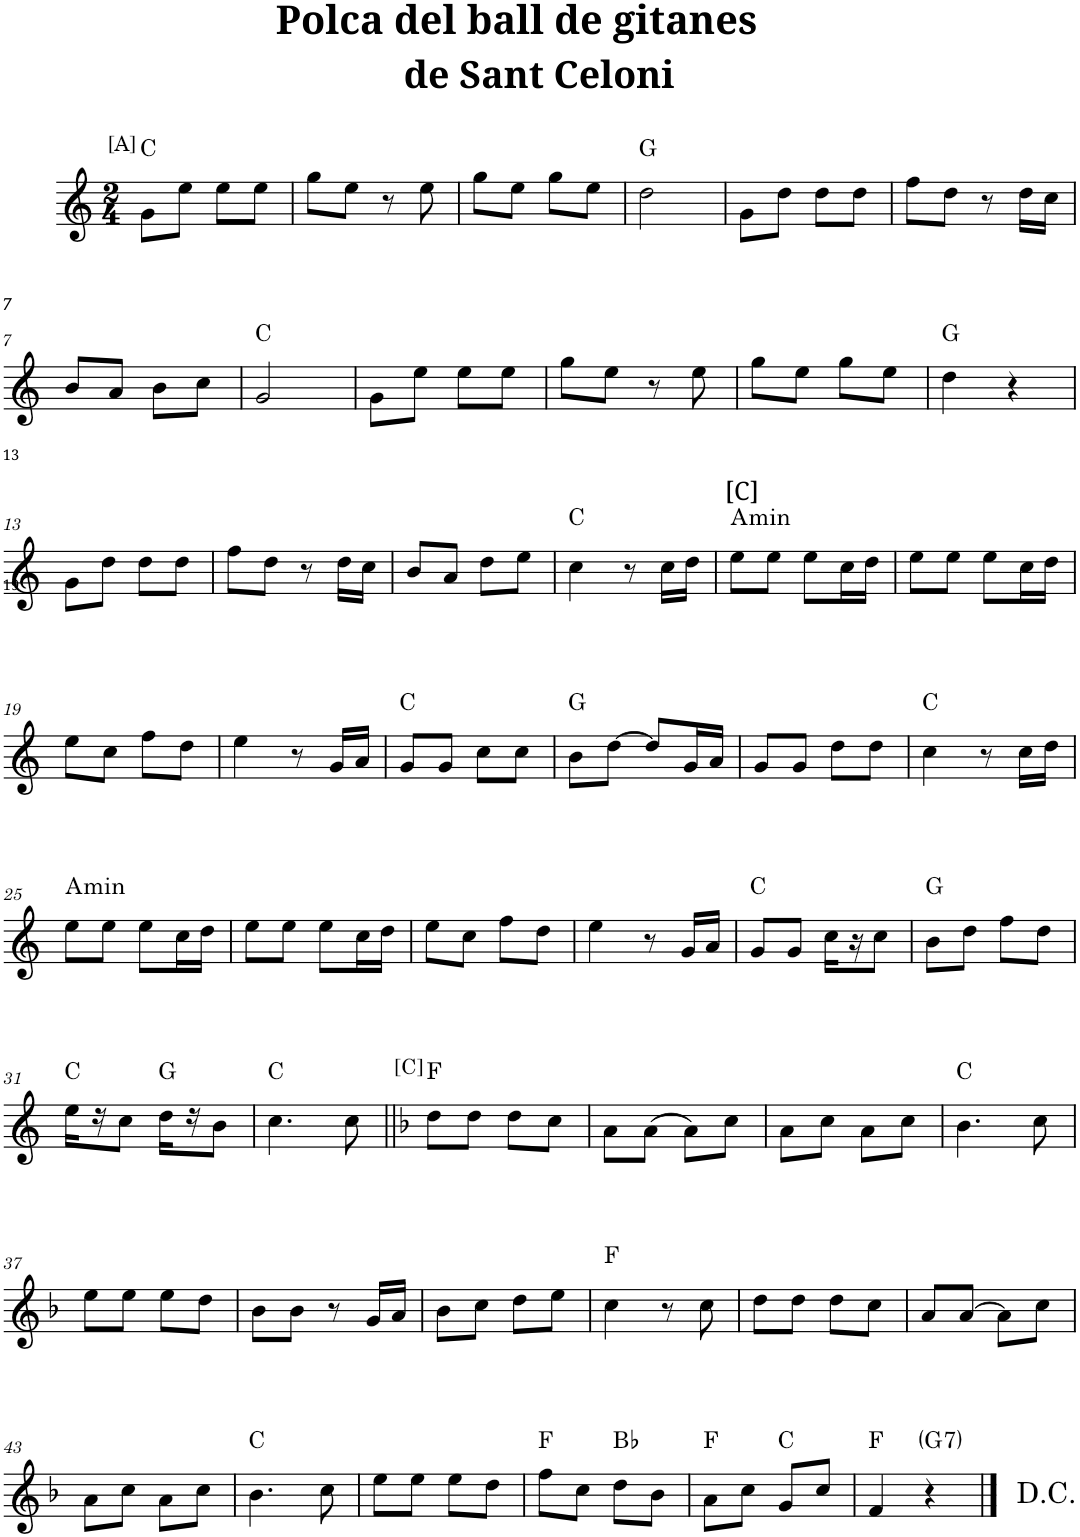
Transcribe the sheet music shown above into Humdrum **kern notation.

**kern	**harte
*part1	*part1
*staff1	*
*I"Voice	*
*I'V	*
*clefG2	*
*k[]	*
*M2/4	*
=1	=1
!LO:TX:a:t=[A]	!
8g\L	C:maj
8ee\J	.
8ee\L	.
8ee\J	.
=2	=2
8gg\L	.
8ee\J	.
8r	.
8ee\	.
=3	=3
8gg\L	.
8ee\J	.
8gg\L	.
8ee\J	.
=4	=4
2dd\	G:maj
=5	=5
8g\L	.
8dd\J	.
8dd\L	.
8dd\J	.
=6	=6
8ff\L	.
8dd\J	.
8r	.
16dd\LL	.
16cc\JJ	.
!!LO:LB:g=z
=7	=7
8b/L	.
8a/J	.
8b\L	.
8cc\J	.
=8	=8
2g/	C:maj
=9	=9
8g\L	.
8ee\J	.
8ee\L	.
8ee\J	.
=10	=10
8gg\L	.
8ee\J	.
8r	.
8ee\	.
=11	=11
8gg\L	.
8ee\J	.
8gg\L	.
8ee\J	.
=12	=12
4dd\	G:maj
4r	.
!!LO:LB:g=z
=13	=13
8g\L	.
8dd\J	.
8dd\L	.
8dd\J	.
=14	=14
8ff\L	.
8dd\J	.
8r	.
16dd\LL	.
16cc\JJ	.
=15	=15
8b/L	.
8a/J	.
8dd\L	.
8ee\J	.
=16	=16
4cc\	C:maj
8r	.
16cc\LL	.
!LO:TX:a:t=[C]	!
16dd\JJ	.
=17	=17
!	!LO:H:kt=min
8ee\L	A:min
8ee\J	.
8ee\L	.
16cc\L	.
16dd\JJ	.
=18	=18
8ee\L	.
8ee\J	.
8ee\L	.
16cc\L	.
16dd\JJ	.
!!LO:LB:g=z
=19	=19
8ee\L	.
8cc\J	.
8ff\L	.
8dd\J	.
=20	=20
4ee\	.
8r	.
16g/LL	.
16a/JJ	.
=21	=21
8g/L	C:maj
8g/J	.
8cc\L	.
8cc\J	.
=22	=22
8b\L	G:maj
[>8dd\J	.
8dd/L]	.
16g/L	.
16a/JJ	.
=23	=23
8g/L	.
8g/J	.
8dd\L	.
8dd\J	.
=24	=24
4cc\	C:maj
8r	.
16cc\LL	.
16dd\JJ	.
!!LO:LB:g=z
=25	=25
!	!LO:H:kt=min
8ee\L	A:min
8ee\J	.
8ee\L	.
16cc\L	.
16dd\JJ	.
=26	=26
8ee\L	.
8ee\J	.
8ee\L	.
16cc\L	.
16dd\JJ	.
=27	=27
8ee\L	.
8cc\J	.
8ff\L	.
8dd\J	.
=28	=28
4ee\	.
8r	.
16g/LL	.
16a/JJ	.
=29	=29
8g/L	C:maj
8g/J	.
16cc\LL	.
16r	.
8cc\J	.
=30	=30
8b\L	G:maj
8dd\J	.
8ff\L	.
8dd\J	.
!!LO:LB:g=z
=31	=31
16ee\LL	C:maj
16r	.
8cc\J	.
16dd\LL	G:maj
16r	.
8b\J	.
=32	=32
4.cc\	C:maj
8cc\	.
=33||	=33||
*k[b-]	*
!LO:TX:a:t=[C]	!
8dd\L	F:maj
8dd\J	.
8dd\L	.
8cc\J	.
=34	=34
8a\L	.
(8a\J	.
8a\L)	.
8cc\J	.
=35	=35
8a\L	.
8cc\J	.
8a\L	.
8cc\J	.
=36	=36
4.b-\	C:maj
8cc\	.
!!LO:LB:g=z
=37	=37
*k[b-]	*
8ee\L	.
8ee\J	.
8ee\L	.
8dd\J	.
=38	=38
8b-\L	.
8b-\J	.
8r	.
16g/LL	.
16a/JJ	.
=39	=39
8b-\L	.
8cc\J	.
8dd\L	.
8ee\J	.
=40	=40
4cc\	F:maj
8r	.
8cc\	.
=41	=41
8dd\L	.
8dd\J	.
8dd\L	.
8cc\J	.
=42	=42
8a/L	.
[>8a/J	.
8a\L]	.
8cc\J	.
!!LO:LB:g=z
=43	=43
8a\L	.
8cc\J	.
8a\L	.
8cc\J	.
=44	=44
4.b-\	C:maj
8cc\	.
=45	=45
8ee\L	.
8ee\J	.
8ee\L	.
8dd\J	.
=46	=46
8ff\L	F:maj
8cc\J	.
8dd\L	Bb:maj
8b-\J	.
=47	=47
8a\L	F:maj
8cc\J	.
8g/L	C:maj
8cc/J	.
=48	=48
4f/	F:maj
!	!LO:H:kt=7
4r	G:7
==	==
*-	*-
